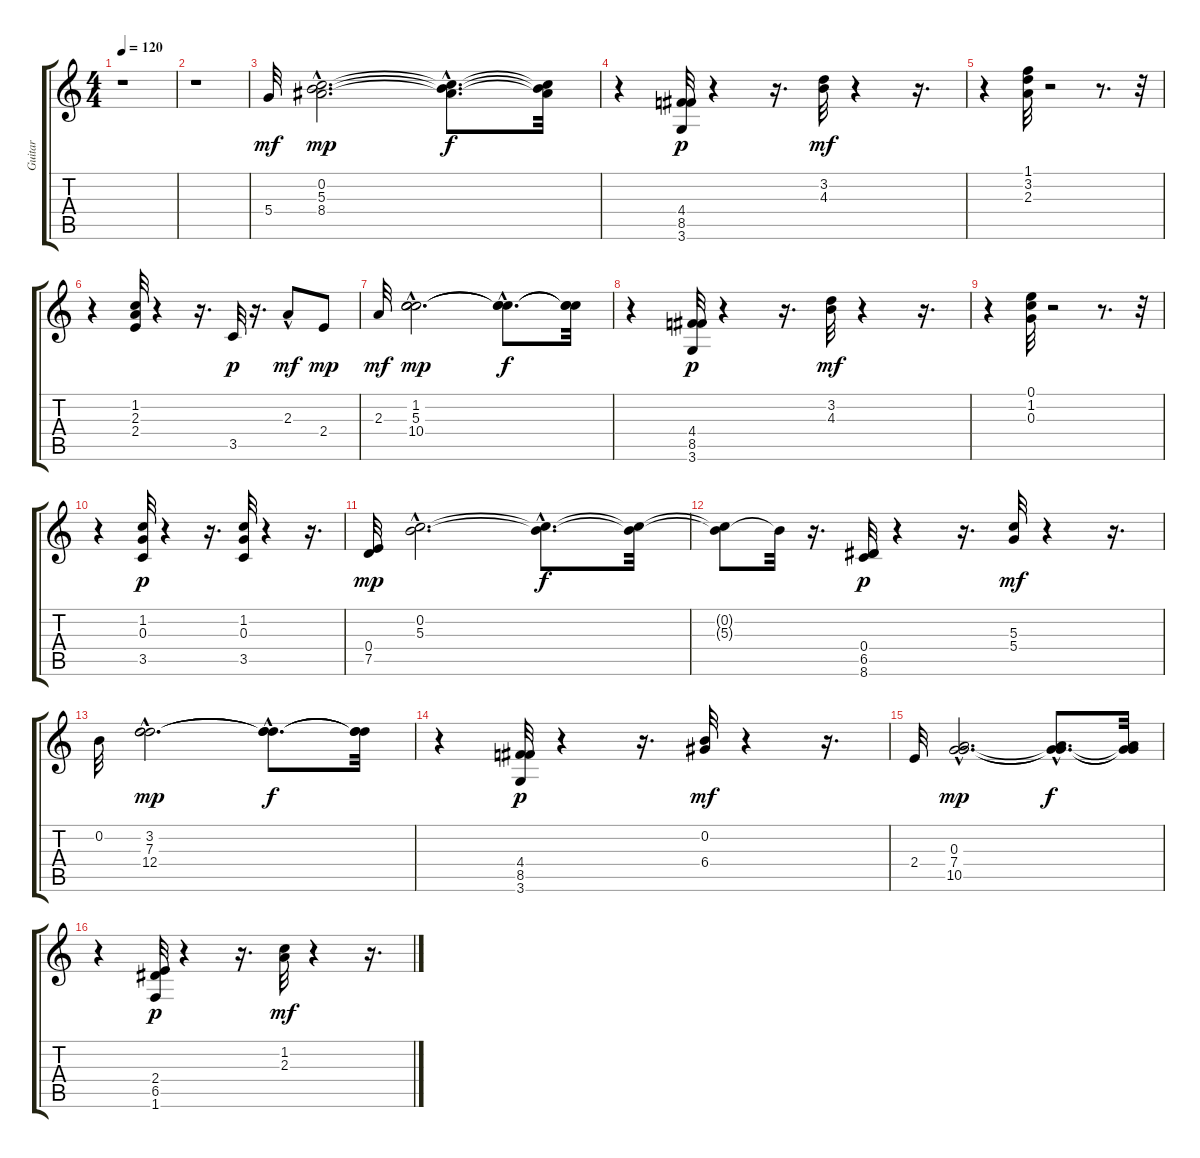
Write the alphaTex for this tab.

\track ("Guitar  " "Guitar  ") {instrument electricguitarclean}
\staff {score tabs}
\tuning (E4 B3 G3 D3 A2 E2) {hide}
\ts (4 4)
\tempo 120
\clef g2
\ks c
r.1{dy mf instrument electricguitarclean} |
r.1 |
5.4.32 (0.2{hac} 5.3{hac} 8.4{hac}).2{d dy mp} (0.2{hac t} 5.3{hac t} 8.4{hac t}).8{d dy f} (0.2{t} 5.3{t} 8.4{t}).32 |
r.4 (4.4 8.5 3.6).32{dy p} r.4 r.16{d} (3.2 4.3).32{dy mf} r.4 r.16{d} |
r.4 (1.1 3.2 2.3).32 r.2 r.8{d} r.32 |
r.4 (1.2 2.3 2.4).32 r.4 r.16{d} 3.5.32{dy p} r.16{d} 2.3{hac}.8{dy mf} 2.4.8{dy mp} |
2.3.32{dy mf} (1.2{hac} 5.3{hac} 10.4{hac}).2{d dy mp} (1.2{hac t} 5.3{hac t} 10.4{hac t}).8{d dy f} (1.2{t} 5.3{t} 10.4{t}).32 |
r.4 (4.4 8.5 3.6).32{dy p} r.4 r.16{d} (3.2 4.3).32{dy mf} r.4 r.16{d} |
r.4 (0.1 1.2 0.3).32 r.2 r.8{d} r.32 |
r.4 (1.2 0.3 3.5).32{dy p} r.4 r.16{d} (1.2 0.3 3.5).32 r.4 r.16{d} |
(0.4 7.5).32{dy mp} (0.2{hac} 5.3{hac}).2{d} (0.2{hac t} 5.3{hac t}).8{d dy f} (0.2{t} 5.3{t}).32 |
(0.2{t} 5.3{t}).8 0.2{t}.32 r.16{d} (0.4 6.5 8.6).32{dy p} r.4 r.16{d} (5.3 5.4).32{dy mf} r.4 r.16{d} |
0.2.32 (3.2{hac} 7.3{hac} 12.4{hac}).2{d dy mp} (3.2{hac t} 7.3{hac t} 12.4{hac t}).8{d dy f} (3.2{t} 7.3{t} 12.4{t}).32 |
r.4 (4.4 8.5 3.6).32{dy p} r.4 r.16{d} (0.2 6.4).32{dy mf} r.4 r.16{d} |
2.4.32 (0.3{hac} 7.4{hac} 10.5{hac}).2{d dy mp} (0.3{hac t} 7.4{hac t} 10.5{hac t}).8{d dy f} (0.3{t} 7.4{t} 10.5{t}).32 |
r.4 (2.4 6.5 1.6).32{dy p} r.4 r.16{d} (1.2 2.3).32{dy mf} r.4 r.16{d}
